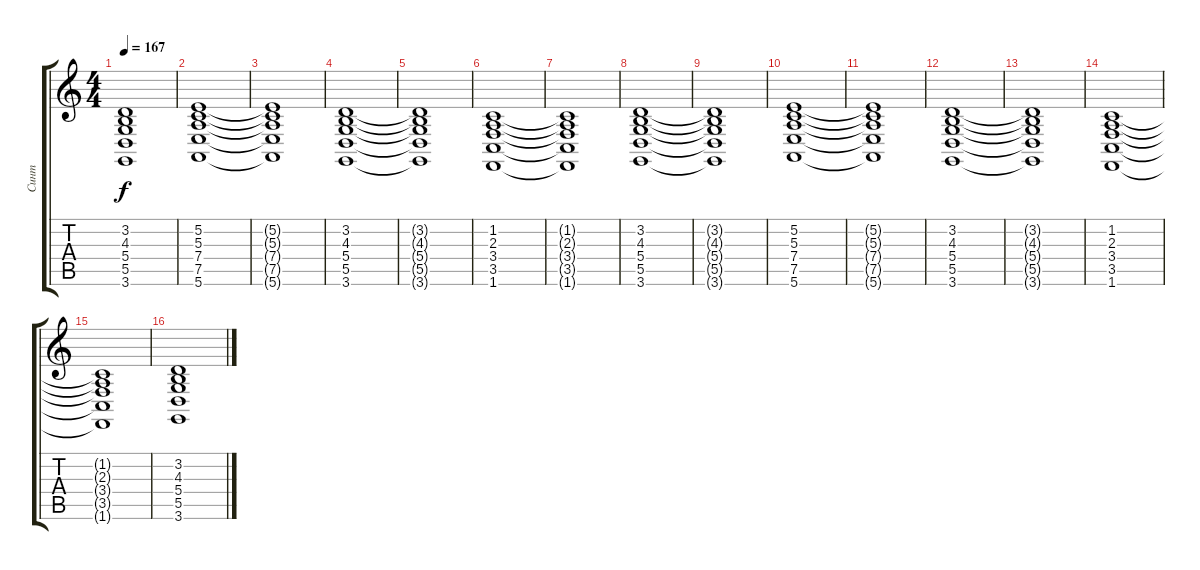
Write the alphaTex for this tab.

\track ("Синт" "Синт") {instrument stringensemble2}
\staff {score tabs}
\tuning (E4 B3 G3 D3 A2 E2) {hide}
\ts (4 4)
\tempo 167
\clef g2
\ks c
(3.2{t} 4.3{t} 5.4{t} 5.5{t} 3.6{t}).1{dy f} |
(5.2 5.3 7.4 7.5 5.6).1 |
(5.2{t} 5.3{t} 7.4{t} 7.5{t} 5.6{t}).1 |
(3.2 4.3 5.4 5.5 3.6).1 |
(3.2{t} 4.3{t} 5.4{t} 5.5{t} 3.6{t}).1 |
(1.2 2.3 3.4 3.5 1.6).1 |
(1.2{t} 2.3{t} 3.4{t} 3.5{t} 1.6{t}).1 |
(3.2 4.3 5.4 5.5 3.6).1 |
(3.2{t} 4.3{t} 5.4{t} 5.5{t} 3.6{t}).1 |
(5.2 5.3 7.4 7.5 5.6).1 |
(5.2{t} 5.3{t} 7.4{t} 7.5{t} 5.6{t}).1 |
(3.2 4.3 5.4 5.5 3.6).1 |
(3.2{t} 4.3{t} 5.4{t} 5.5{t} 3.6{t}).1 |
(1.2 2.3 3.4 3.5 1.6).1 |
(1.2{t} 2.3{t} 3.4{t} 3.5{t} 1.6{t}).1 |
(3.2 4.3 5.4 5.5 3.6).1
